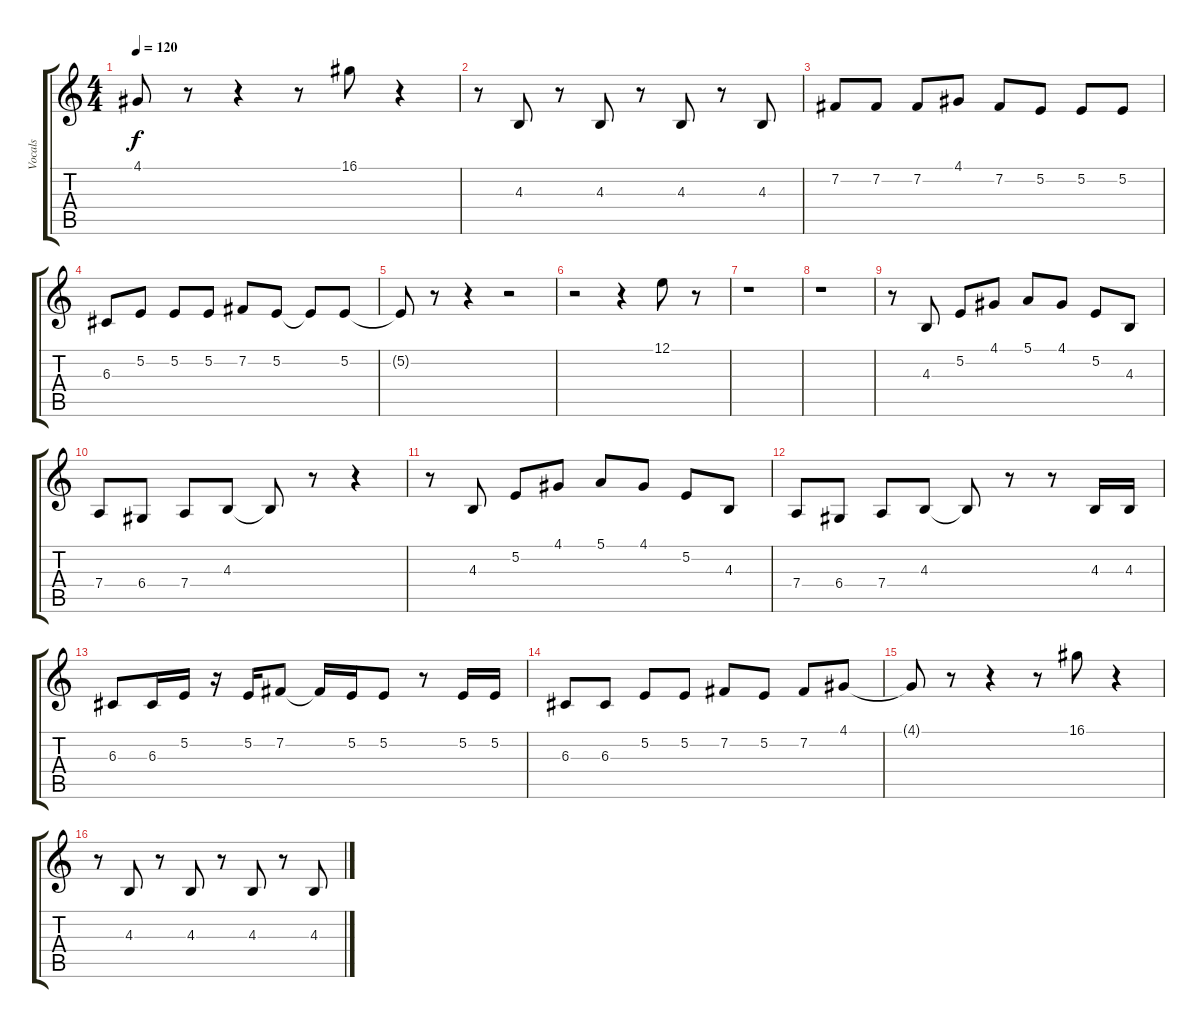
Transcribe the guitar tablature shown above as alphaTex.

\track ("Vocals" "Vocals") {instrument fx4atmosphere}
\staff {score tabs}
\tuning (E4 B3 G3 D3 A2 E2) {hide}
\ts (4 4)
\tempo 120
\clef g2
\ks c
4.1{t}.8{dy f} r.8 r.4 r.8 16.1.8 r.4 |
r.8 4.3.8 r.8 4.3.8 r.8 4.3.8 r.8 4.3.8 |
7.2.8 7.2.8 7.2.8 4.1.8 7.2.8 5.2.8 5.2.8 5.2.8 |
6.3.8 5.2.8 5.2.8 5.2.8 7.2.8 5.2.8 5.2{t}.8 5.2.8 |
5.2{t}.8 r.8 r.4 r.2 |
r.2 r.4 12.1.8 r.8 |
r.1 |
r.1 |
r.8 4.3.8 5.2.8 4.1.8 5.1.8 4.1.8 5.2.8 4.3.8 |
7.4.8 6.4.8 7.4.8 4.3.8 4.3{t}.8 r.8 r.4 |
r.8 4.3.8 5.2.8 4.1.8 5.1.8 4.1.8 5.2.8 4.3.8 |
7.4.8 6.4.8 7.4.8 4.3.8 4.3{t}.8 r.8 r.8 4.3.16 4.3.16 |
6.3.8 6.3.16 5.2.16 r.16 5.2.16 7.2.8 7.2{t}.16 5.2.16 5.2.8 r.8 5.2.16 5.2.16 |
6.3.8 6.3.8 5.2.8 5.2.8 7.2.8 5.2.8 7.2.8 4.1.8 |
4.1{t}.8 r.8 r.4 r.8 16.1.8 r.4 |
r.8 4.3.8 r.8 4.3.8 r.8 4.3.8 r.8 4.3.8
